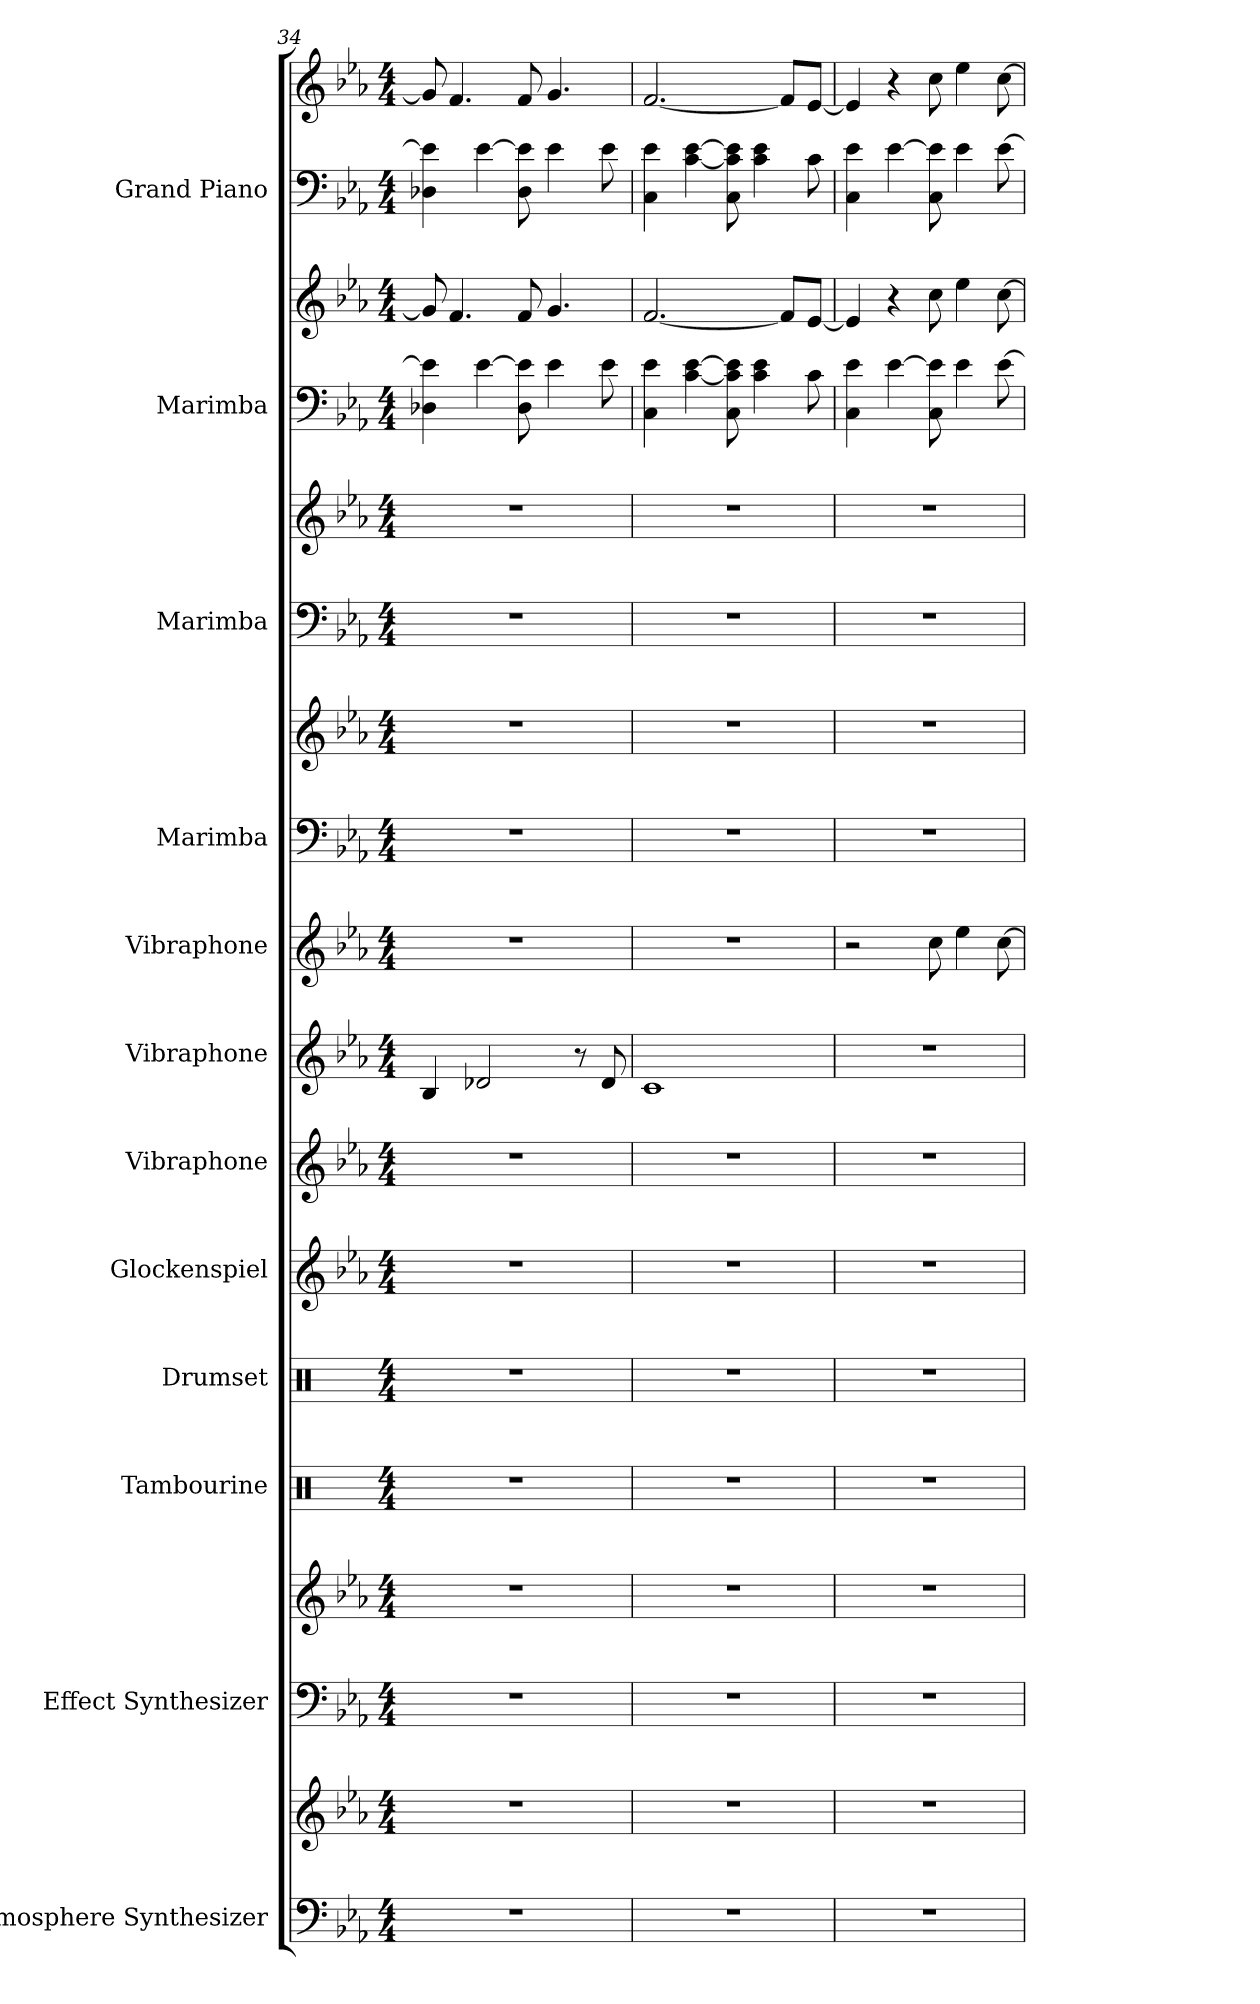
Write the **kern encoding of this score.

**kern	**kern	**kern	**kern	**kern	**kern	**kern	**kern	**kern	**kern	**kern	**kern	**kern	**kern	**kern	**kern	**kern	**kern
*part12	*part12	*part11	*part11	*part10	*part9	*part8	*part7	*part6	*part5	*part4	*part4	*part3	*part3	*part2	*part2	*part1	*part1
*staff18	*staff17	*staff16	*staff15	*staff14	*staff13	*staff12	*staff11	*staff10	*staff9	*staff8	*staff7	*staff6	*staff5	*staff4	*staff3	*staff2	*staff1
*I"Atmosphere Synthesizer	*	*I"Effect Synthesizer	*	*I"Tambourine	*I"Drumset	*I"Glockenspiel	*I"Vibraphone	*I"Vibraphone	*I"Vibraphone	*I"Marimba	*	*I"Marimba	*	*I"Marimba	*	*I"Grand Piano	*
*I'Synth.	*	*I'Synth.	*	*I'Tamb.	*I'Drs.	*I'Glk.	*I'Vib.	*I'Vib.	*I'Vib.	*I'Mrm.	*	*I'Mrm.	*	*I'Mrm.	*	*I'Pno.	*
*clefF4	*clefG2	*clefF4	*clefG2	*clefX	*clefX	*clefG2	*clefG2	*clefG2	*clefG2	*clefF4	*clefG2	*clefF4	*clefG2	*clefF4	*clefG2	*clefF4	*clefG2
*	*	*	*	*	*	*ITrd-14c-24	*	*	*	*	*	*	*	*	*	*	*
*k[b-e-a-]	*k[b-e-a-]	*k[b-e-a-]	*k[b-e-a-]	*k[]	*k[]	*k[b-e-a-]	*k[b-e-a-]	*k[b-e-a-]	*k[b-e-a-]	*k[b-e-a-]	*k[b-e-a-]	*k[b-e-a-]	*k[b-e-a-]	*k[b-e-a-]	*k[b-e-a-]	*k[b-e-a-]	*k[b-e-a-]
*M4/4	*M4/4	*M4/4	*M4/4	*M4/4	*M4/4	*M4/4	*M4/4	*M4/4	*M4/4	*M4/4	*M4/4	*M4/4	*M4/4	*M4/4	*M4/4	*M4/4	*M4/4
=34	=34	=34	=34	=34	=34	=34	=34	=34	=34	=34	=34	=34	=34	=34	=34	=34	=34
1r	1r	1r	1r	1r	1r	1r	1r	4B-/	1r	1r	1r	1r	1r	4D-X\ 4e-\]	8g/]	4D-X\ 4e-\]	8g/]
.	.	.	.	.	.	.	.	.	.	.	.	.	.	.	4.f/	.	4.f/
.	.	.	.	.	.	.	.	2d-X/	.	.	.	.	.	[4e-\	.	[4e-\	.
.	.	.	.	.	.	.	.	.	.	.	.	.	.	8D-\ 8e-\]	8f/	8D-\ 8e-\]	8f/
.	.	.	.	.	.	.	.	.	.	.	.	.	.	4e-\	4.g/	4e-\	4.g/
.	.	.	.	.	.	.	.	8r	.	.	.	.	.	.	.	.	.
.	.	.	.	.	.	.	.	8d-/	.	.	.	.	.	8e-\	.	8e-\	.
!!LO:PB:g=z
=35	=35	=35	=35	=35	=35	=35	=35	=35	=35	=35	=35	=35	=35	=35	=35	=35	=35
1r	1r	1r	1r	1r	1r	1r	1r	1c	1r	1r	1r	1r	1r	4C\ 4e-\	[2.f/	4C\ 4e-\	[2.f/
.	.	.	.	.	.	.	.	.	.	.	.	.	.	[4c\ [4e-\	.	[4c\ [4e-\	.
.	.	.	.	.	.	.	.	.	.	.	.	.	.	8C\ 8c\] 8e-\]	.	8C\ 8c\] 8e-\]	.
.	.	.	.	.	.	.	.	.	.	.	.	.	.	4c\ 4e-\	.	4c\ 4e-\	.
.	.	.	.	.	.	.	.	.	.	.	.	.	.	.	8f/L]	.	8f/L]
.	.	.	.	.	.	.	.	.	.	.	.	.	.	8c\	[8e-/J	8c\	[8e-/J
=36	=36	=36	=36	=36	=36	=36	=36	=36	=36	=36	=36	=36	=36	=36	=36	=36	=36
1r	1r	1r	1r	1r	1r	1r	1r	1r	2r	1r	1r	1r	1r	4C\ 4e-\	4e-/]	4C\ 4e-\	4e-/]
.	.	.	.	.	.	.	.	.	.	.	.	.	.	[4e-\	4r	[4e-\	4r
.	.	.	.	.	.	.	.	.	8cc\	.	.	.	.	8C\ 8e-\]	8cc\	8C\ 8e-\]	8cc\
.	.	.	.	.	.	.	.	.	4ee-\	.	.	.	.	4e-\	4ee-\	4e-\	4ee-\
.	.	.	.	.	.	.	.	.	[8cc\	.	.	.	.	[8e-\	[8cc\	[8e-\	[8cc\
=	=	=	=	=	=	=	=	=	=	=	=	=	=	=	=	=	=
*-	*-	*-	*-	*-	*-	*-	*-	*-	*-	*-	*-	*-	*-	*-	*-	*-	*-
